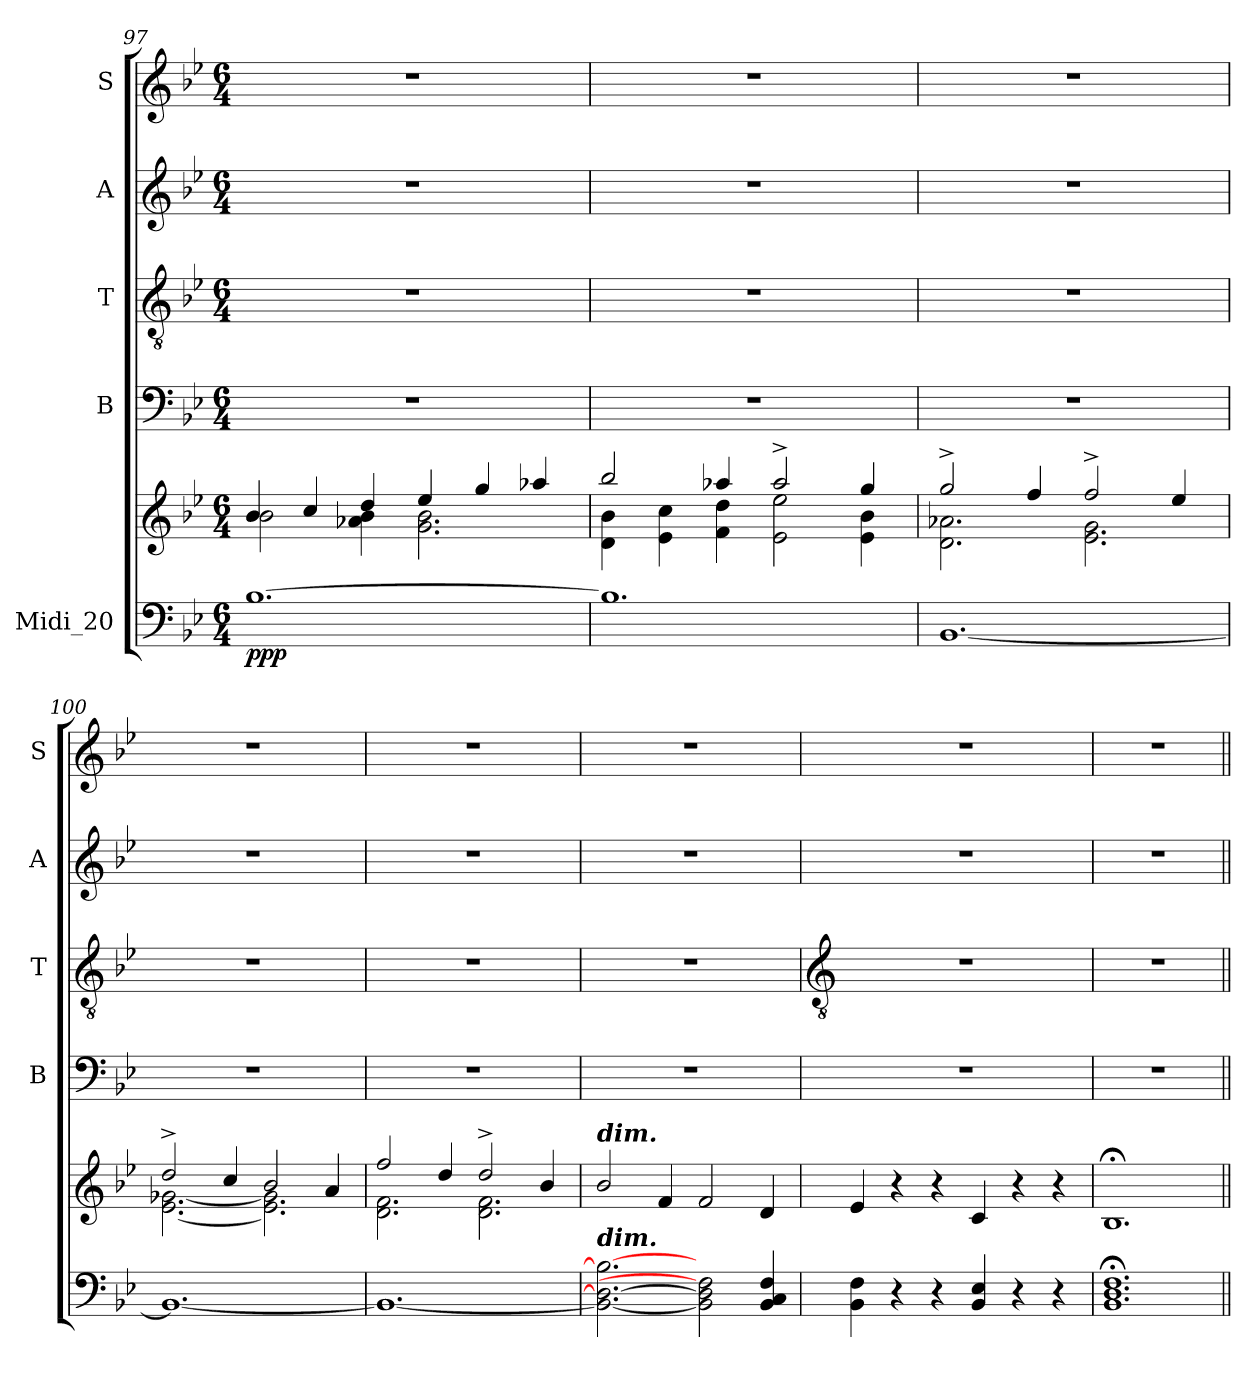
**kern	**kern	**dynam	**kern	**kern	**kern	**kern
*part5	*part5	*part5	*part4	*part3	*part2	*part1
*staff6	*staff5	*staff5/6	*staff4	*staff3	*staff2	*staff1
*I"Midi_20	*	*	*I"B	*I"T	*I"A	*I"S
*	*	*	*I'B	*I'T	*I'A	*I'S
*clefF4	*clefG2	*	*clefF4	*clefGv2	*clefG2	*clefG2
*k[b-e-]	*k[b-e-]	*	*k[b-e-]	*k[b-e-]	*k[b-e-]	*k[b-e-]
*B-:	*B-:	*	*B-:	*B-:	*B-:	*B-:
*M6/4	*M6/4	*	*M6/4	*M6/4	*M6/4	*M6/4
=97	=97	=97	=97	=97	=97	=97
*	*^	*	*	*	*	*
!	!	!	!LO:DY:b=2	!LO:N:vis=1	!LO:N:vis=1	!LO:N:vis=1	!LO:N:vis=1
!	!	!	!LO:DY:n=1:b	!	!	!	!
!	!	!	!LO:DY:n=2:b	!	!	!	!
[1.B-	4b-/	2b-\	p p p	1.r	1.r	1.r	1.r
.	4cc/	.	.	.	.	.	.
.	4dd/	4a-X\ 4b-\	.	.	.	.	.
.	4ee-/	2.g\ 2.b-\	.	.	.	.	.
.	4gg/	.	.	.	.	.	.
.	4aa-X/	.	.	.	.	.	.
=98	=98	=98	=98	=98	=98	=98	=98
!	!	!	!	!LO:N:vis=1	!LO:N:vis=1	!LO:N:vis=1	!LO:N:vis=1
1.B-]	2bb-/	4d\ 4b-\	.	1.r	1.r	1.r	1.r
.	.	4e-\ 4cc\	.	.	.	.	.
.	4aa-X/	4f\ 4dd\	.	.	.	.	.
.	2aa-^/	2e-\ 2ee-\	.	.	.	.	.
.	4gg/	4e-\ 4b-\	.	.	.	.	.
=99	=99	=99	=99	=99	=99	=99	=99
!	!	!	!	!LO:N:vis=1	!LO:N:vis=1	!LO:N:vis=1	!LO:N:vis=1
[1.BB-	2gg^/	2.d\ 2.a-X\	.	1.r	1.r	1.r	1.r
.	4ff/	.	.	.	.	.	.
.	2ff^/	2.e-\ 2.g\	.	.	.	.	.
.	4ee-/	.	.	.	.	.	.
=100	=100	=100	=100	=100	=100	=100	=100
!	!	!	!	!LO:N:vis=1	!LO:N:vis=1	!LO:N:vis=1	!LO:N:vis=1
1.BB-_	2dd^/	[2.e-\ [2.g-X\	.	1.r	1.r	1.r	1.r
.	4cc/	.	.	.	.	.	.
.	2b-/	2.e-\] 2.g-\]	.	.	.	.	.
.	4a/	.	.	.	.	.	.
=101	=101	=101	=101	=101	=101	=101	=101
!	!	!	!	!LO:N:vis=1	!LO:N:vis=1	!LO:N:vis=1	!LO:N:vis=1
1.BB-_	2ff/	2.d\ 2.f\	.	1.r	1.r	1.r	1.r
.	4dd/	.	.	.	.	.	.
.	2dd^/	2.d\ 2.f\	.	.	.	.	.
.	4b-/	.	.	.	.	.	.
=102	=102	=102	=102	=102	=102	=102	=102
!	!LO:TX:a:Bi:t=dim.	!	!	!	!	!	!
!LO:TX:a:Bi:t=dim.	!	!	!	!	!	!	!
!	!	!	!	!LO:N:vis=1	!LO:N:vis=1	!LO:N:vis=1	!LO:N:vis=1
2.BB-_ 2.D_ 2.B-_	2b-/	1.ryy	.	1.r	1.r	1.r	1.r
.	4f/	.	.	.	.	.	.
2BB-] 2D] 2F]	2f/	.	.	.	.	.	.
4BB- 4C 4F	4d/	.	.	.	.	.	.
*	*v	*v	*	*	*	*	*
!!LO:LB:g=z
=103	=103	=103	=103	=103	=103	=103
*	*	*	*	*clefGv2	*	*
!	!	!	!LO:N:vis=1	!LO:N:vis=1	!LO:N:vis=1	!LO:N:vis=1
4BB- 4F	4e-	.	1.r	1.r	1.r	1.r
4r	4r	.	.	.	.	.
4r	4r	.	.	.	.	.
4BB- 4E-	4c	.	.	.	.	.
4r	4r	.	.	.	.	.
4r	4r	.	.	.	.	.
=104	=104	=104	=104	=104	=104	=104
!	!	!	!LO:N:vis=1	!LO:N:vis=1	!LO:N:vis=1	!LO:N:vis=1
1.BB-; 1.D; 1.F;	1.B-;<	.	1.r	1.r	1.r	1.r
=||	=||	=||	=||	=||	=||	=||
*-	*-	*-	*-	*-	*-	*-
